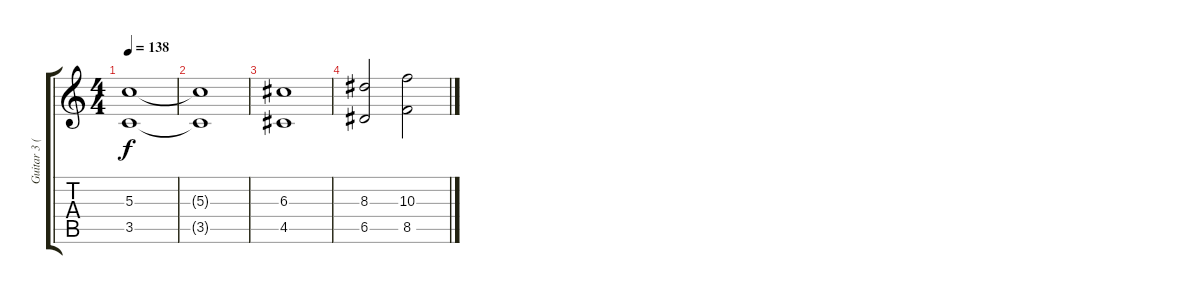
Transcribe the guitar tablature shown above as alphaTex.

\track ("Guitar 3 (lead)" "Guitar 3 (") {instrument distortionguitar}
\staff {score tabs}
\tuning (E4 B3 G3 D3 A2 D2) {hide}
\ts (4 4)
\tempo 138
\clef g2
\ks c
(5.3 3.5).1{dy f} |
(5.3{t} 3.5{t}).1 |
(6.3 4.5).1 |
(8.3 6.5).2 (10.3 8.5).2
